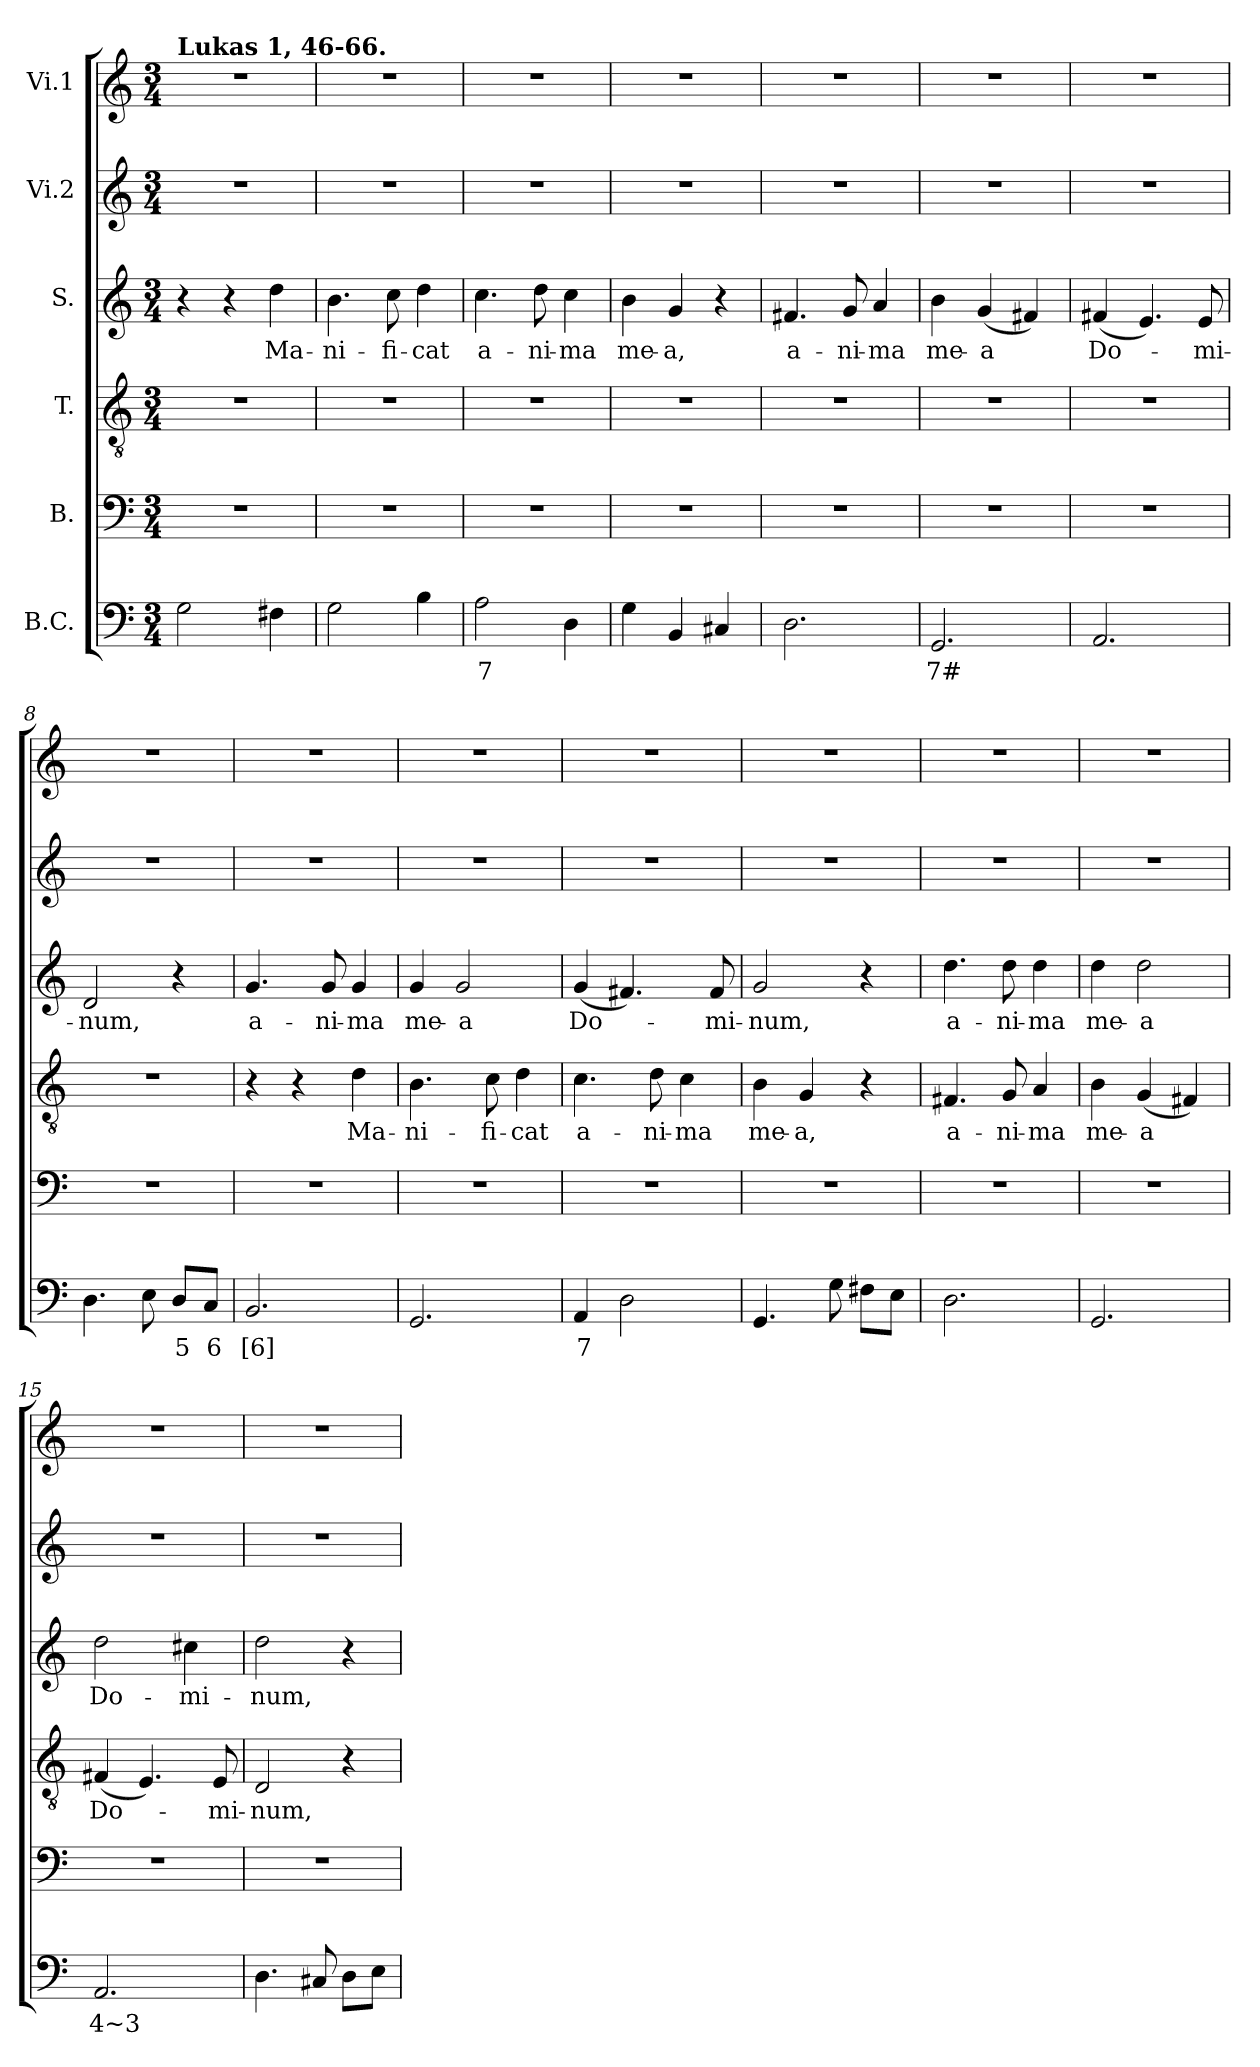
**kern	**text	**kern	**kern	**text	**kern	**text	**kern	**kern
*part6	*part6	*part5	*part4	*part4	*part3	*part3	*part2	*part1
*staff6	*staff6	*staff5	*staff4	*staff4	*staff3	*staff3	*staff2	*staff1
*I"B.C.	*	*I"B.	*I"T.	*	*I"S.	*	*I"Vi.2	*I"Vi.1
*clefF4	*	*clefF4	*clefGv2	*	*clefG2	*	*clefG2	*clefG2
*k[]	*	*k[]	*k[]	*	*k[]	*	*k[]	*k[]
*C:	*	*C:	*C:	*	*C:	*	*C:	*C:
*M3/4	*	*M3/4	*M3/4	*	*M3/4	*	*M3/4	*M3/4
=1	=1	=1	=1	=1	=1	=1	=1	=1
!	!	!	!	!	!	!	!	!LO:TX:a:B:t=Lukas 1, 46-66.
2G\	.	2.r	2.r	.	4r	.	2.r	2.r
.	.	.	.	.	4r	.	.	.
!	!	!	!	!	!	!LO:LY:b	!	!
4F#X\	.	.	.	.	4dd\	Ma-	.	.
=2	=2	=2	=2	=2	=2	=2	=2	=2
!	!	!	!	!	!	!LO:LY:b	!	!
2G\	.	2.r	2.r	.	4.b\	-ni-	2.r	2.r
!	!	!	!	!	!	!LO:LY:b	!	!
.	.	.	.	.	8cc\	-fi-	.	.
!	!	!	!	!	!	!LO:LY:b	!	!
4B\	.	.	.	.	4dd\	-cat	.	.
=3	=3	=3	=3	=3	=3	=3	=3	=3
!	!LO:LY:b	!	!	!	!	!LO:LY:b	!	!
2A\	7	2.r	2.r	.	4.cc\	a-	2.r	2.r
!	!	!	!	!	!	!LO:LY:b	!	!
.	.	.	.	.	8dd\	-ni-	.	.
!	!	!	!	!	!	!LO:LY:b	!	!
4D\	.	.	.	.	4cc\	-ma	.	.
=4	=4	=4	=4	=4	=4	=4	=4	=4
!	!	!	!	!	!	!LO:LY:b	!	!
4G\	.	2.r	2.r	.	4b\	me-	2.r	2.r
!	!	!	!	!	!	!LO:LY:b	!	!
4BB/	.	.	.	.	4g/	-a,	.	.
4C#X/	.	.	.	.	4r	.	.	.
=5	=5	=5	=5	=5	=5	=5	=5	=5
!	!	!	!	!	!	!LO:LY:b	!	!
2.D\	.	2.r	2.r	.	4.f#X/	a-	2.r	2.r
!	!	!	!	!	!	!LO:LY:b	!	!
.	.	.	.	.	8g/	-ni-	.	.
!	!	!	!	!	!	!LO:LY:b	!	!
.	.	.	.	.	4a/	-ma	.	.
=6	=6	=6	=6	=6	=6	=6	=6	=6
!	!LO:LY:b	!	!	!	!	!LO:LY:b	!	!
2.GG/	7#	2.r	2.r	.	4b\	me-	2.r	2.r
!	!	!	!	!	!	!LO:LY:b	!	!
.	.	.	.	.	(<4g/	-a	.	.
.	.	.	.	.	4f#X/)	.	.	.
=7	=7	=7	=7	=7	=7	=7	=7	=7
!	!	!	!	!	!	!LO:LY:b	!	!
2.AA/	.	2.r	2.r	.	(<4f#X/	Do-	2.r	2.r
.	.	.	.	.	4.e/)	.	.	.
!	!	!	!	!	!	!LO:LY:b	!	!
.	.	.	.	.	8e/	-mi-	.	.
=8	=8	=8	=8	=8	=8	=8	=8	=8
!	!	!	!	!	!	!LO:LY:b	!	!
4.D\	.	2.r	2.r	.	2d/	-num,	2.r	2.r
8E\	.	.	.	.	.	.	.	.
!	!LO:LY:b	!	!	!	!	!	!	!
8D/L	5	.	.	.	4r	.	.	.
!	!LO:LY:b	!	!	!	!	!	!	!
8C/J	6	.	.	.	.	.	.	.
!!LO:PB:g=z
=9	=9	=9	=9	=9	=9	=9	=9	=9
!	!LO:LY:b	!	!	!	!	!LO:LY:b	!	!
2.BB/	[6]	2.r	4r	.	4.g/	a-	2.r	2.r
.	.	.	4r	.	.	.	.	.
!	!	!	!	!	!	!LO:LY:b	!	!
.	.	.	.	.	8g/	-ni-	.	.
!	!	!	!	!LO:LY:b	!	!LO:LY:b	!	!
.	.	.	4d\	Ma-	4g/	-ma	.	.
=10	=10	=10	=10	=10	=10	=10	=10	=10
!	!	!	!	!LO:LY:b	!	!LO:LY:b	!	!
2.GG/	.	2.r	4.B\	-ni-	4g/	me-	2.r	2.r
!	!	!	!	!	!	!LO:LY:b	!	!
.	.	.	.	.	2g/	-a	.	.
!	!	!	!	!LO:LY:b	!	!	!	!
.	.	.	8c\	-fi-	.	.	.	.
!	!	!	!	!LO:LY:b	!	!	!	!
.	.	.	4d\	-cat	.	.	.	.
=11	=11	=11	=11	=11	=11	=11	=11	=11
!	!LO:LY:b	!	!	!LO:LY:b	!	!LO:LY:b	!	!
4AA/	7	2.r	4.c\	a-	(<4g/	Do-	2.r	2.r
2D\	.	.	.	.	4.f#X/)	.	.	.
!	!	!	!	!LO:LY:b	!	!	!	!
.	.	.	8d\	-ni-	.	.	.	.
!	!	!	!	!LO:LY:b	!	!	!	!
.	.	.	4c\	-ma	.	.	.	.
!	!	!	!	!	!	!LO:LY:b	!	!
.	.	.	.	.	8f#/	-mi-	.	.
=12	=12	=12	=12	=12	=12	=12	=12	=12
!	!	!	!	!LO:LY:b	!	!LO:LY:b	!	!
4.GG/	.	2.r	4B\	me-	2g/	-num,	2.r	2.r
!	!	!	!	!LO:LY:b	!	!	!	!
.	.	.	4G/	-a,	.	.	.	.
8G\	.	.	.	.	.	.	.	.
8F#X\L	.	.	4r	.	4r	.	.	.
8E\J	.	.	.	.	.	.	.	.
=13	=13	=13	=13	=13	=13	=13	=13	=13
!	!	!	!	!LO:LY:b	!	!LO:LY:b	!	!
2.D\	.	2.r	4.F#X/	a-	4.dd\	a-	2.r	2.r
!	!	!	!	!LO:LY:b	!	!LO:LY:b	!	!
.	.	.	8G/	-ni-	8dd\	-ni-	.	.
!	!	!	!	!LO:LY:b	!	!LO:LY:b	!	!
.	.	.	4A/	-ma	4dd\	-ma	.	.
=14	=14	=14	=14	=14	=14	=14	=14	=14
!	!	!	!	!LO:LY:b	!	!LO:LY:b	!	!
2.GG/	.	2.r	4B\	me-	4dd\	me-	2.r	2.r
!	!	!	!	!LO:LY:b	!	!LO:LY:b	!	!
.	.	.	(<4G/	-a	2dd\	-a	.	.
.	.	.	4F#X/)	.	.	.	.	.
=15	=15	=15	=15	=15	=15	=15	=15	=15
!	!LO:LY:b	!	!	!LO:LY:b	!	!LO:LY:b	!	!
2.AA/	4~3	2.r	(<4F#X/	Do-	2dd\	Do-	2.r	2.r
.	.	.	4.E/)	.	.	.	.	.
!	!	!	!	!	!	!LO:LY:b	!	!
.	.	.	.	.	4cc#X\	-mi-	.	.
!	!	!	!	!LO:LY:b	!	!	!	!
.	.	.	8E/	-mi-	.	.	.	.
!!LO:LB:g=z
=16	=16	=16	=16	=16	=16	=16	=16	=16
!	!	!	!	!LO:LY:b	!	!LO:LY:b	!	!
4.D\	.	2.r	2D/	-num,	2dd\	-num,	2.r	2.r
8C#X/	.	.	.	.	.	.	.	.
8D\L	.	.	4r	.	4r	.	.	.
8E\J	.	.	.	.	.	.	.	.
=	=	=	=	=	=	=	=	=
*-	*-	*-	*-	*-	*-	*-	*-	*-
